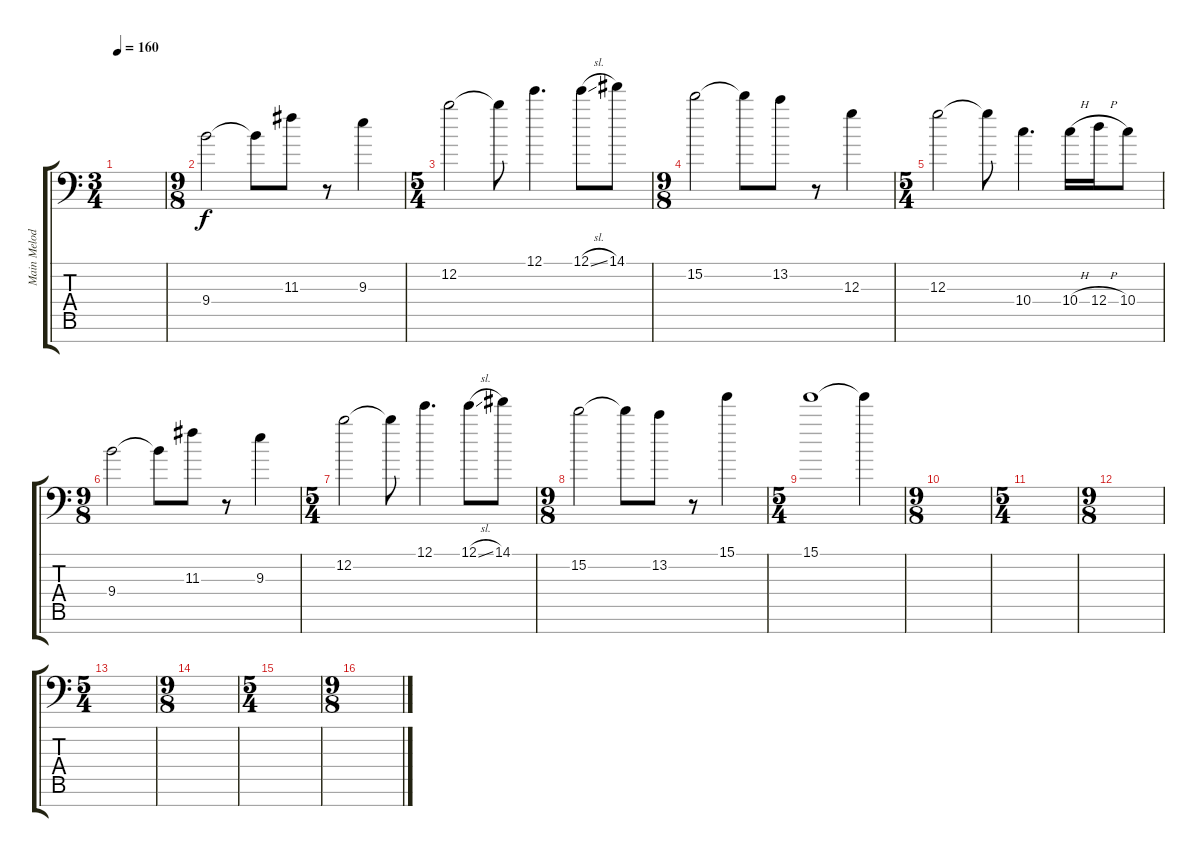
\track ("Main Melodies And Leads R" "Main Melod") {mute instrument distortionguitar}
\staff {score tabs}
\tuning (E4 B3 G3 D3 A2 E2 A1) {hide}
\ts (3 4)
\tempo 160
\clef f4
\ks c
|
\ts (9 8)
9.4.2 9.4{t}.8 11.3.8 r.8 9.3.4 |
\ts (5 4)
12.2.2 12.2{t}.8 12.1.4{d} 12.1{sl}.8 14.1.8 |
\ts (9 8)
15.2.2 15.2{t}.8 13.2.8 r.8 12.3.4 |
\ts (5 4)
12.3.2 12.3{t}.8 10.4.4{d} 10.4{h}.16 12.4{h}.16 10.4.8 |
\ts (9 8)
9.4.2 9.4{t}.8 11.3.8 r.8 9.3.4 |
\ts (5 4)
12.2.2 12.2{t}.8 12.1.4{d} 12.1{sl}.8 14.1.8 |
\ts (9 8)
15.2.2 15.2{t}.8 13.2.8 r.8 15.1.4 |
\ts (5 4)
15.1.1 15.1{t}.4 |
\ts (9 8)
|
\ts (5 4)
|
\ts (9 8)
|
\ts (5 4)
|
\ts (9 8)
|
\ts (5 4)
|
\ts (9 8)
